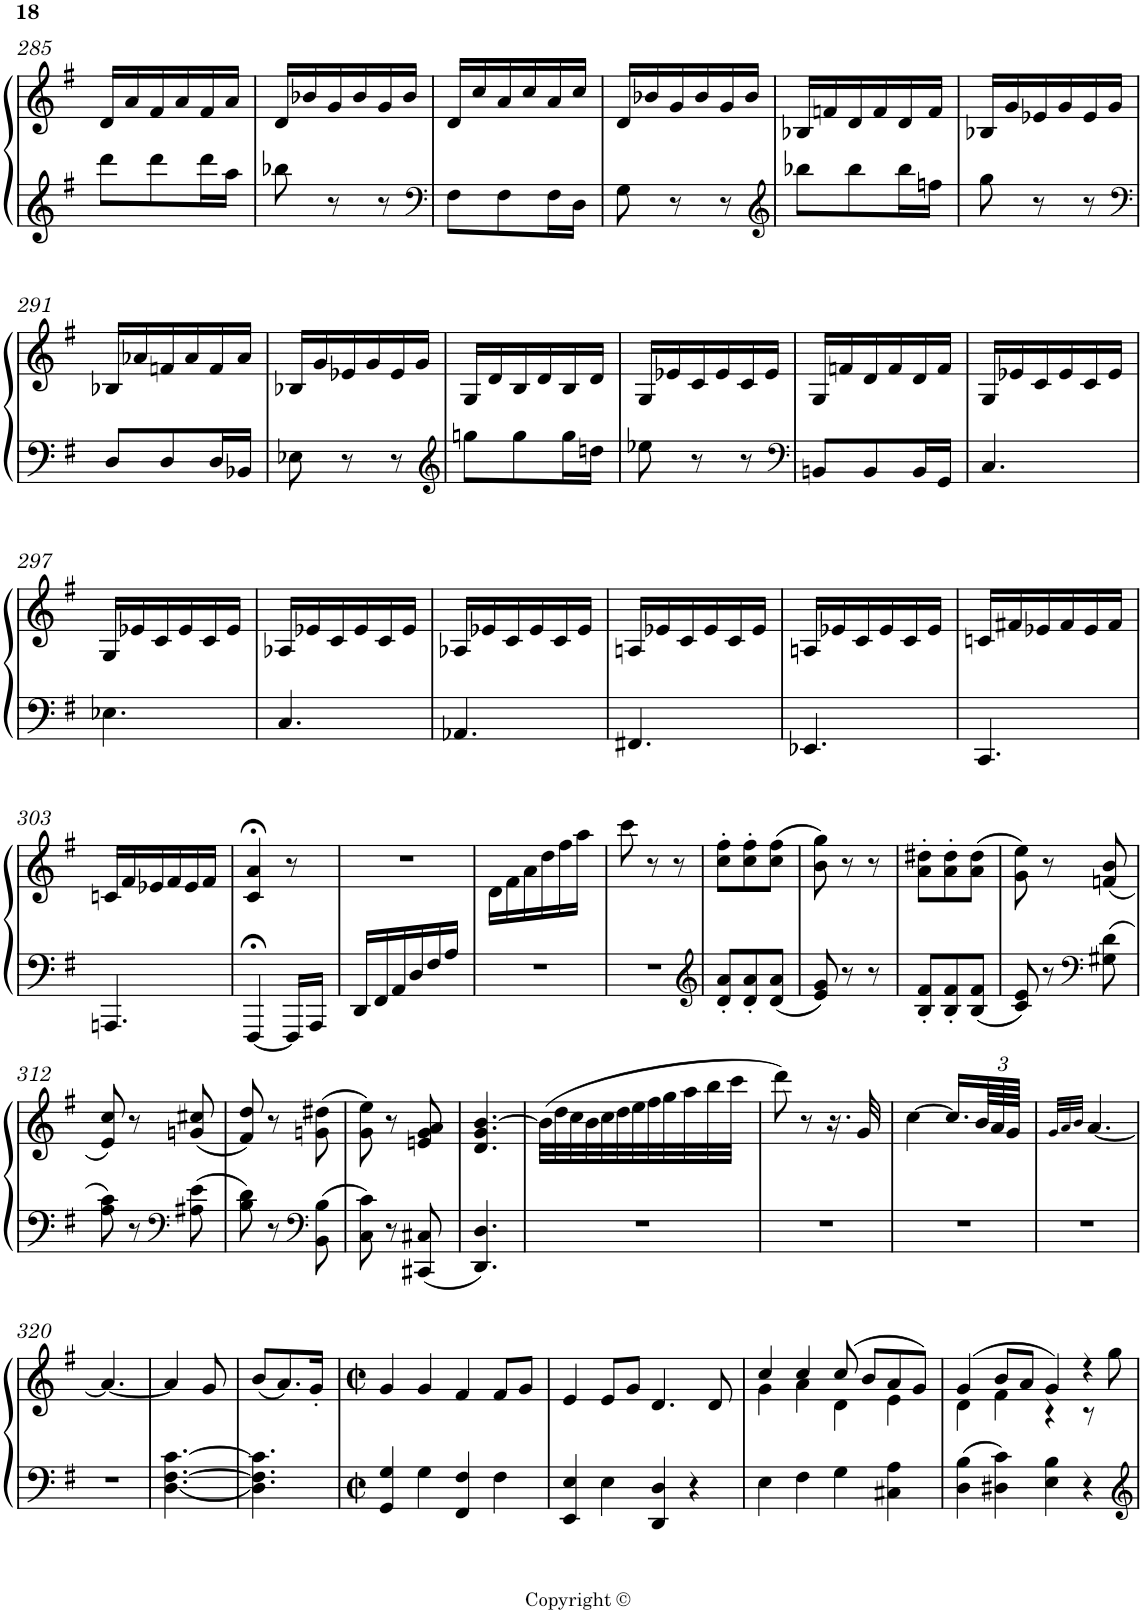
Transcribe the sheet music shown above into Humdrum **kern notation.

**kern	**kern
*part1	*part1
*staff2	*staff1
*I"Piano	*
*I'Pno.	*
!!LO:PB:g=z
*clefG2	*clefG2
*k[f#]	*k[f#]
*G:	*G:
*M3/8	*M3/8
=285	=285
8ddd\L	16d/LL
.	16a/
8ddd\	16f#/
.	16a/
16ddd\L	16f#/
16aa\JJ	16a/JJ
=286	=286
8bb-X\	16d/LL
.	16b-X/
8r	16g/
.	16b-/
8r	16g/
.	16b-/JJ
=287	=287
*clefF4	*
8F#\L	16d/LL
.	16cc/
8F#\	16a/
.	16cc/
16F#\L	16a/
16D\JJ	16cc/JJ
=288	=288
8G\	16d/LL
.	16b-X/
8r	16g/
.	16b-/
8r	16g/
.	16b-/JJ
=289	=289
*clefG2	*
8bb-X\L	16B-X/LL
.	16fn/
8bb-\	16d/
.	16f/
16bb-\L	16d/
16ffn\JJ	16f/JJ
=290	=290
8gg\	16B-X/LL
.	16g/
8r	16e-X/
.	16g/
8r	16e-/
.	16g/JJ
!!LO:LB:g=z
=291	=291
*clefF4	*
8D/L	16B-X/LL
.	16a-X/
8D/	16fn/
.	16a-/
16D/L	16f/
16BB-X/JJ	16a-/JJ
=292	=292
8E-X\	16B-X/LL
.	16g/
8r	16e-X/
.	16g/
8r	16e-/
.	16g/JJ
=293	=293
*clefG2	*
8ggn\L	16G/LL
.	16d/
8gg\	16B/
.	16d/
16gg\L	16B/
16ddn\JJ	16d/JJ
=294	=294
8ee-X\	16G/LL
.	16e-X/
8r	16c/
.	16e-/
8r	16c/
.	16e-/JJ
=295	=295
*clefF4	*
8BBn/L	16G/LL
.	16fn/
8BB/	16d/
.	16f/
16BB/L	16d/
16GG/JJ	16f/JJ
=296	=296
4.C/	16G/LL
.	16e-X/
.	16c/
.	16e-/
.	16c/
.	16e-/JJ
!!LO:LB:g=z
=297	=297
4.E-X\	16G/LL
.	16e-X/
.	16c/
.	16e-/
.	16c/
.	16e-/JJ
=298	=298
4.C/	16A-X/LL
.	16e-X/
.	16c/
.	16e-/
.	16c/
.	16e-/JJ
=299	=299
4.AA-X/	16A-X/LL
.	16e-X/
.	16c/
.	16e-/
.	16c/
.	16e-/JJ
=300	=300
4.FF#X/	16An/LL
.	16e-X/
.	16c/
.	16e-/
.	16c/
.	16e-/JJ
=301	=301
4.EE-X/	16An/LL
.	16e-X/
.	16c/
.	16e-/
.	16c/
.	16e-/JJ
=302	=302
4.CC/	16cn/LL
.	16f#X/
.	16e-X/
.	16f#/
.	16e-/
.	16f#/JJ
!!LO:LB:g=z
=303	=303
4.AAAn/	16cn/LL
.	16f#/
.	16e-X/
.	16f#/
.	16e-/
.	16f#/JJ
=304	=304
[4FFF#;</	4c/;< 4a/;<
16FFF#/LL]	8r
16AAA/JJ	.
=305	=305
16DD/LL	4.r
16FF#/	.
16AA/	.
16D/	.
16F#/	.
16A/JJ	.
=306	=306
4.r	16d\LL
.	16f#\
.	16a\
.	16dd\
.	16ff#\
.	16aa\JJ
=307	=307
4.r	8ccc\
.	8r
.	8r
=308	=308
*clefG2	*
8d/' 8a/'L	8cc\' 8ff#\'L
8d/' 8a/'	8cc\' 8ff#\'
8d/ 8a/J	(>8cc\ 8ff#\J
=309	=309
8e/ 8g/	8b\ 8gg\)
8r	8r
8r	8r
=310	=310
8B/' 8f#/'L	8a\' 8dd#X\'L
8B/' 8f#/'	8a\' 8dd#\'
8B/ 8f#/J	(>8a\ 8dd#\J
=311	=311
8c/ 8e/	8g\ 8ee\)
8r	8r
*clefF4	*
8G#X\ 8d\	(<8fn/ 8b/
!!LO:LB:g=z
=312	=312
8A\ 8c\	8e/ 8cc/)
8r	8r
*clefF4	*
8A#X\ 8e\	(<8gn/ 8cc#X/
=313	=313
8B\ 8d\	8f#/ 8dd/)
8r	8r
*clefF4	*
8BB\ 8B\	(>8gn\ 8dd#X\
=314	=314
8C\ 8c\	8g\ 8ee\)
8r	8r
8CC#X/ 8C#X/	8en/ 8g/ 8a/
=315	=315
4.DD/ 4.D/	4.d/ 4.g/ [4.b/
=316	=316
4.r	(>32b\LLL]
.	32dd\
.	32cc\
.	32b\
.	32cc\
.	32dd\
.	32ee\
.	32ff#\
.	32gg\
.	32aa\
.	32bb\
.	32ccc\JJJ
=317	=317
4.r	8ddd\)
.	8r
.	16.r
.	32g/
=318	=318
4.r	[4cc\
.	16.cc/LL]
*	*Xbrackettup
.	96b/LL
.	96a/
.	96g/JJJJ
=319	=319
.	32qg/LLL
.	32qa/
.	32qb/JJJ
4.r	[4.a/
!!LO:LB:g=z
=320	=320
4.r	4.a/_
=321	=321
[4.D\ [4.F#\ [4.c\	4a/]
.	8g/
=322	=322
4.D\] 4.F#\] 4.c\]	(<8b/L
.	8.a/)
.	16g'/Jk
=323	=323
*M2/2	*M2/2
*met(c|)	*met(c|)
4GG/ 4G/	4g/
4G\	4g/
4FF#/ 4F#/	4f#/
4F#\	8f#/L
.	8g/J
=324	=324
4EE/ 4E/	4e/
4E\	8e/L
.	8g/J
4DD/ 4D/	4.d/
4r	.
.	8d/
=325	=325
*	*^
4E\	4cc/	4g\
4F#\	4cc/	4a\
4G\	(>8cc/	4d\
.	8b/L	.
4C#X\ 4A\	8a/	4e\
.	8g/J)	.
=326	=326	=326
4D\ 4B\	(>4g/	4d\
4D#X\ 4c\	8b/L	4f#\
.	8a/J	.
4E\ 4B\	4g/)	4r
4r	4r	8r
.	.	8gg\
*	*v	*v
=	=
*-	*-
